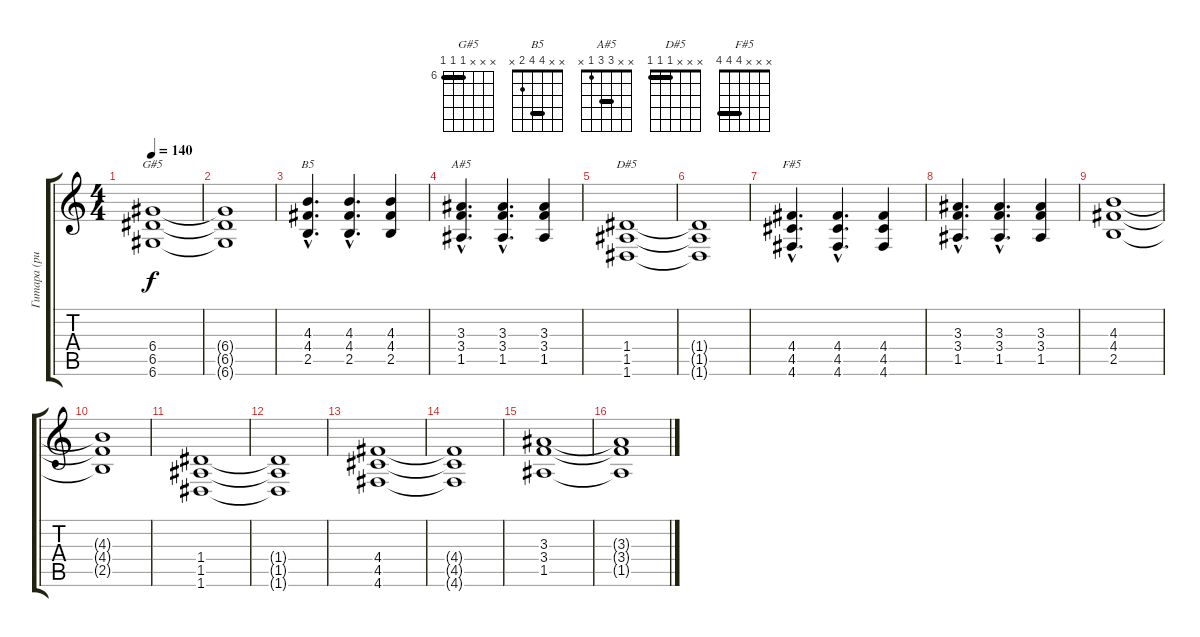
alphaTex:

\track ("Гитара (ритм)" "Гитара (ри") {instrument overdrivenguitar}
\staff {score tabs}
\tuning (E4 B3 G3 D3 A2 D2) {hide}
\chord ("G#5" x x x 6 6 6) {firstfret 6 barre 6}
\chord ("B5" x x 4 4 2 x) {barre 4}
\chord ("A#5" x x 3 3 1 x) {barre 3}
\chord ("D#5" x x x 1 1 1) {barre 1}
\chord ("F#5" x x x 4 4 4) {barre 4}
\ts (4 4)
\tempo 140
\clef g2
\ks c
(6.4 6.5 6.6).1{ch "G#5" dy f} |
(6.4{t} 6.5{t} 6.6{t}).1 |
(4.3{hac} 4.4{hac} 2.5{hac}).4{d ch "B5"} (4.3{hac} 4.4{hac} 2.5{hac}).4{d} (4.3 4.4 2.5).4 |
(3.3{hac} 3.4{hac} 1.5{hac}).4{d ch "A#5"} (3.3{hac} 3.4{hac} 1.5{hac}).4{d} (3.3 3.4 1.5).4 |
(1.4 1.5 1.6).1{ch "D#5"} |
(1.4{t} 1.5{t} 1.6{t}).1 |
(4.4{hac} 4.5{hac} 4.6{hac}).4{d ch "F#5"} (4.4{hac} 4.5{hac} 4.6{hac}).4{d} (4.4 4.5 4.6).4 |
(3.3{hac} 3.4{hac} 1.5{hac}).4{d} (3.3{hac} 3.4{hac} 1.5{hac}).4{d} (3.3 3.4 1.5).4 |
(4.3 4.4 2.5).1 |
(4.3{t} 4.4{t} 2.5{t}).1 |
(1.4 1.5 1.6).1 |
(1.4{t} 1.5{t} 1.6{t}).1 |
(4.4 4.5 4.6).1 |
(4.4{t} 4.5{t} 4.6{t}).1 |
(3.3 3.4 1.5).1 |
(3.3{t} 3.4{t} 1.5{t}).1
